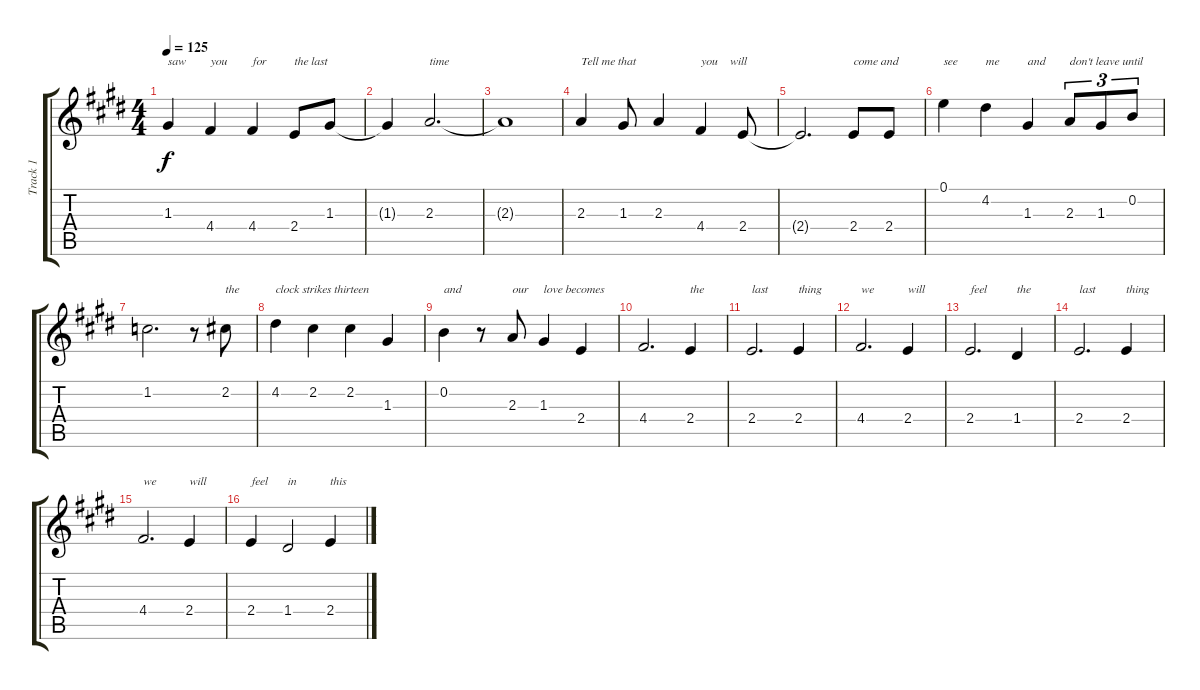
\track ("Track 1" "Track 1") {instrument acousticguitarnylon}
\staff {score tabs}
\tuning (E4 B3 G3 D3 A2 E2) {hide}
\ts (4 4)
\tempo 125
\clef g2
\ks e
1.3.4{txt "saw" dy f} 4.4.4{txt "you"} 4.4.4{txt "for"} 2.4.8{txt "the last"} 1.3.8 |
1.3{t}.4 2.3.2{d txt "time"} |
2.3{t}.1 |
2.3.4{txt "Tell me that"} 1.3.8 2.3.4 4.4.4{txt "you    will"} 2.4.8 |
2.4{t}.2{d} 2.4.8{txt "come and"} 2.4.8 |
0.1.4{txt "see"} 4.2.4{txt "me"} 1.3.4{txt "and"} 2.3.8{tu (3 2) txt "don't leave until"} 1.3.8{tu (3 2)} 0.2.8{tu (3 2)} |
1.2.2{d} r.8 2.2.8{txt "the"} |
4.2.4{txt "clock strikes thirteen"} 2.2.4 2.2.4 1.3.4 |
0.2.4{txt "and"} r.8 2.3.8{txt "our"} 1.3.4{txt "love becomes"} 2.4.4 |
4.4.2{d} 2.4.4{txt "the"} |
2.4.2{d txt "last"} 2.4.4{txt "thing"} |
4.4.2{d txt "we"} 2.4.4{txt "will"} |
2.4.2{d txt "feel"} 1.4.4{txt "the"} |
2.4.2{d txt "last"} 2.4.4{txt "thing"} |
4.4.2{d txt "we"} 2.4.4{txt "will"} |
2.4.4{txt "feel"} 1.4.2{txt "in"} 2.4.4{txt "this"}
